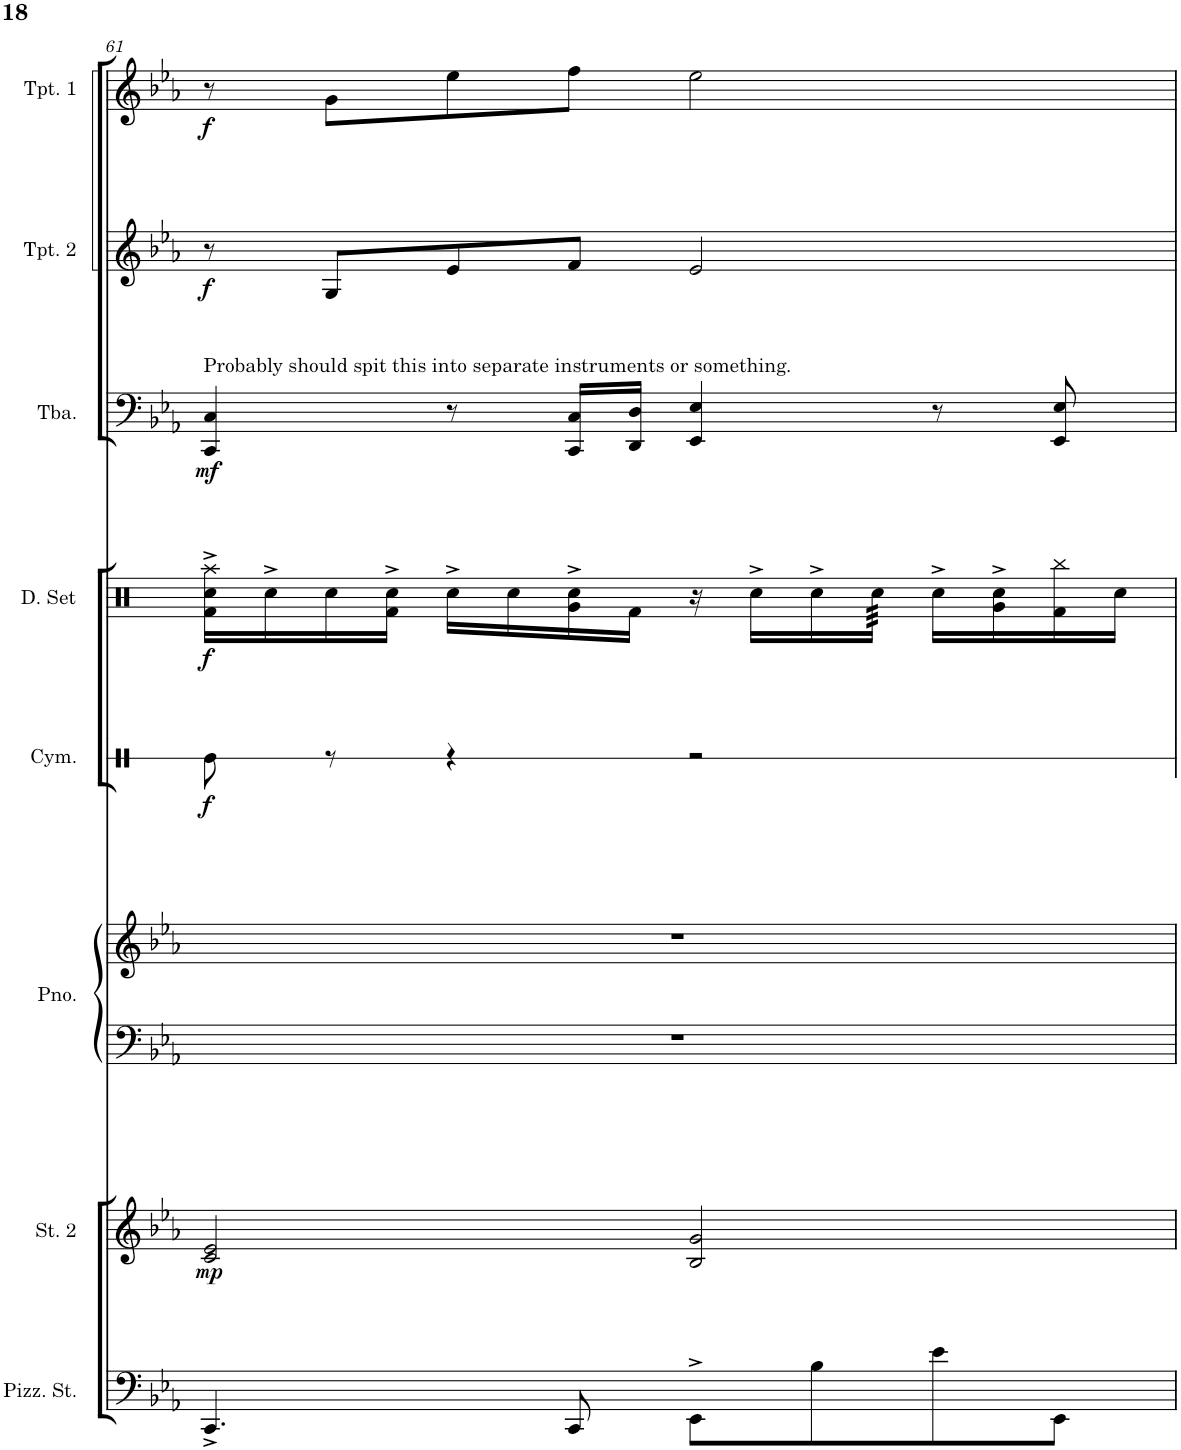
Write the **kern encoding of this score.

**kern	**kern	**dynam	**kern	**kern	**kern	**dynam	**kern	**dynam	**kern	**dynam	**kern
*part7	*part6	*part6	*part5	*part5	*part4	*part4	*part3	*part3	*part2	*part2	*part1
*staff8	*staff7	*staff7	*staff6	*staff5	*staff4	*staff4	*staff3	*staff3	*staff2	*staff2	*staff1
*I"Pizzicato Strings	*I"Strings 2	*	*I"Grand Piano	*	*I"Tuba	*	*I"Trumpet 2	*	*I"Trumpet 1	*	*I"Beep
*I'Pizz. St.	*I'St. 2	*	*I'Pno.	*	*I'Tba.	*	*I'Tpt. 2	*	*I'Tpt. 1	*	*I'Beep
!!LO:PB:g=z
*clefF4	*clefG2	*	*clefF4	*clefG2	*clefF4	*	*clefG2	*	*clefG2	*	*clefG2
*	*	*	*	*	*	*	*Trd1c2	*	*Trd1c2	*	*Trd1c2
*k[b-e-a-]	*k[b-e-a-]	*	*k[b-e-a-]	*k[b-e-a-]	*k[b-e-a-]	*	*k[b-e-a-]	*	*k[b-e-a-]	*	*k[b-e-a-]
*M4/4	*M4/4	*	*M4/4	*M4/4	*M4/4	*	*M4/4	*	*M4/4	*	*M4/4
=61	=61	=61	=61	=61	=61	=61	=61	=61	=61	=61	=61
!	!	!	!	!	!LO:TX:a:t=Probably should spit this into separate instruments or something.	!	!	!	!	!	!
!	!	!LO:DY:b	!	!	!	!LO:DY:b	!	!LO:DY:b	!	!LO:DY:b	!
4.CC^/	2c/ 2e-/	mp	1r	1r	4CC/ 4C/	mf	8r	f	8r	f	1r
.	.	.	.	.	.	.	8G/L	.	8g\L	.	.
.	.	.	.	.	8r	.	8e-/	.	8ee-\	.	.
8CC/	.	.	.	.	16CC/ 16C/LL	.	8f/J	.	8ff\J	.	.
.	.	.	.	.	16DD/ 16D/JJ	.	.	.	.	.	.
8EE-^\L	2B-/ 2g/	.	.	.	4EE-/ 4E-/	.	2e-/	.	2ee-\	.	.
8B-\	.	.	.	.	.	.	.	.	.	.	.
8e-\	.	.	.	.	8r	.	.	.	.	.	.
8EE-\J	.	.	.	.	8EE-/ 8E-/	.	.	.	.	.	.
=	=	=	=	=	=	=	=	=	=	=	=
*-	*-	*-	*-	*-	*-	*-	*-	*-	*-	*-	*-
